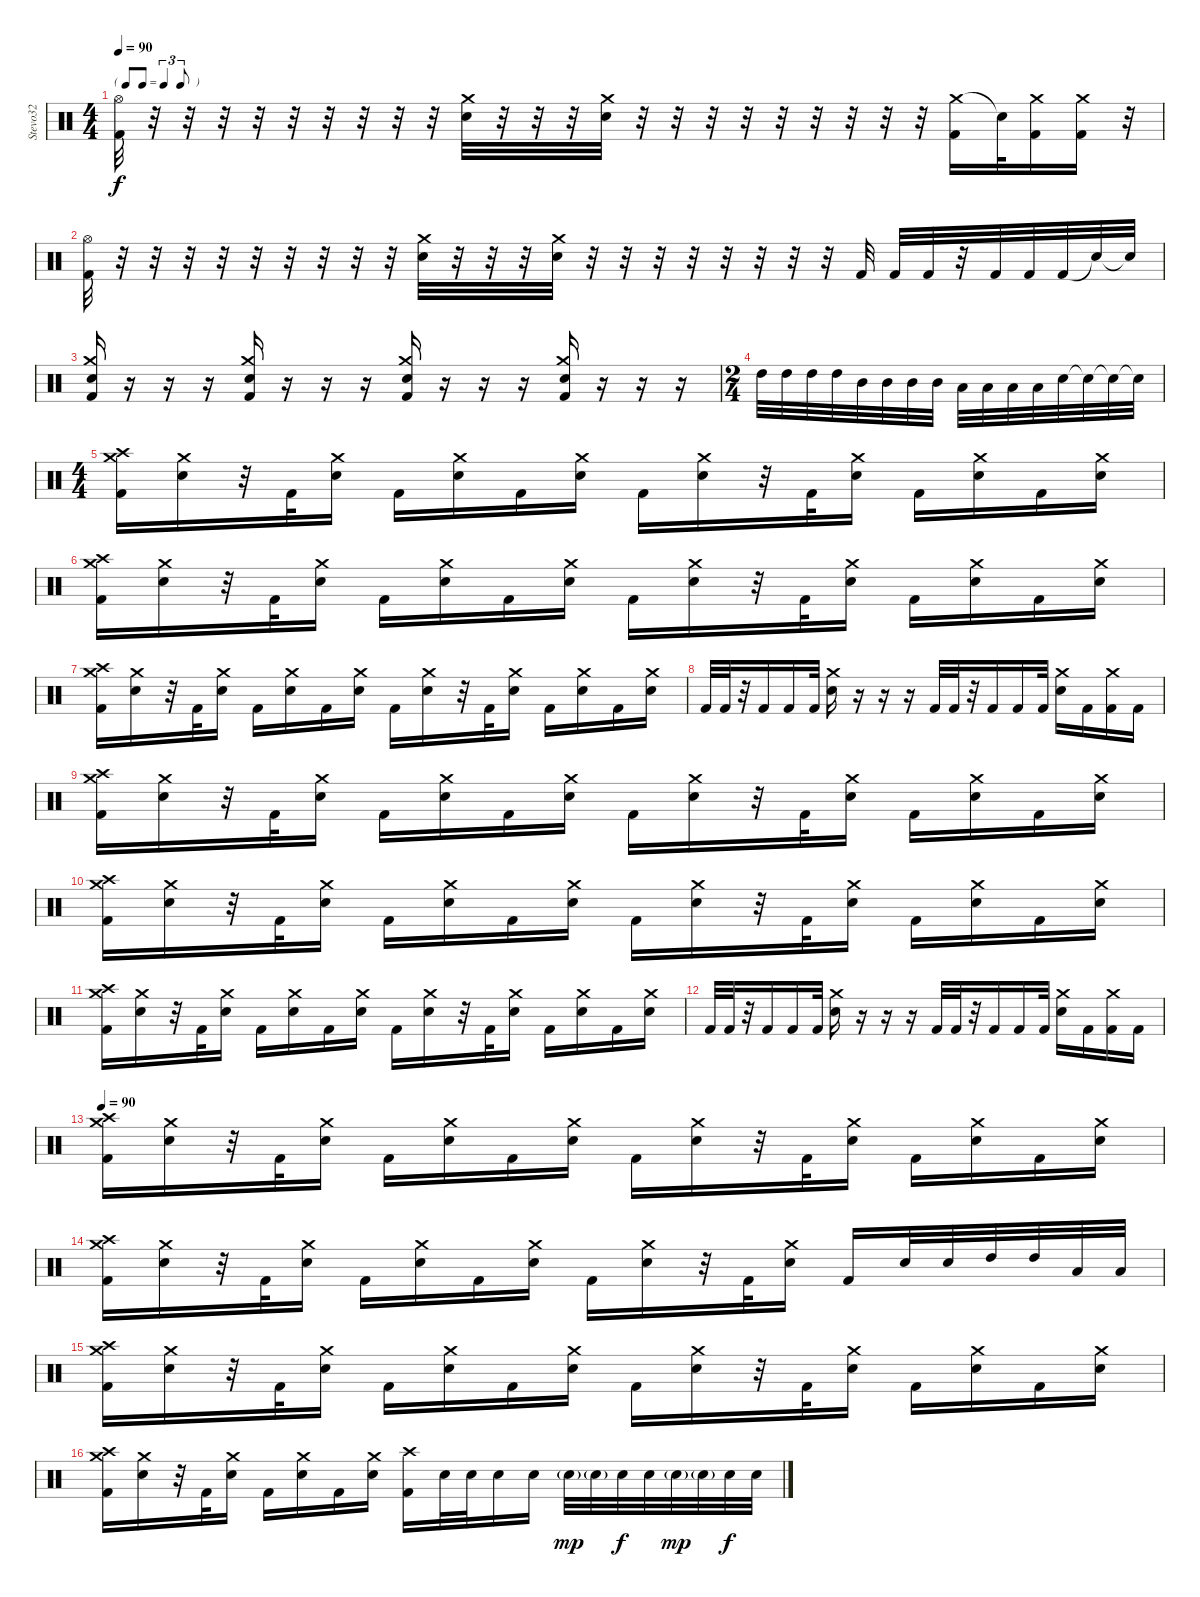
\track ("Stevo32" "Stevo32") {instrument percussion}
\staff {score}
\articulation defaults
\ts (4 4)
\tf triplet8th
\tempo 90
\clef neutral
\ks c
("Hi-Hat (open)" "Kick (hit) 2").32{dy f} r.32{volume 0} r.32 r.32 r.32 r.32 r.32 r.32 r.32 r.32 ("Crash medium (hit)" "Electric Snare (hit)").32{volume 13} r.32 r.32 r.32 ("Crash medium (hit)" "Electric Snare (hit)").32 r.32 r.32 r.32{volume 0} r.32 r.32 r.32 r.32 r.32 r.32 ("Crash medium (hit)" "Kick (hit) 2").16{volume 13} "Snare (hit)"{t}.32 ("Crash medium (hit)" "Kick (hit) 2").16 ("Crash medium (hit)" "Kick (hit) 2").16 r.32 |
("Hi-Hat (open)" "Kick (hit) 2").32 r.32{volume 0} r.32 r.32 r.32 r.32 r.32 r.32 r.32 r.32 ("Crash medium (hit)" "Electric Snare (hit)").32{volume 13} r.32 r.32 r.32 ("Crash medium (hit)" "Electric Snare (hit)").32 r.32 r.32{volume 0} r.32 r.32 r.32 r.32 r.32 r.32 "Kick (hit) 2".32{volume 13} "Kick (hit) 2".32 "Kick (hit) 2".32 r.32 "Kick (hit) 2".32 "Kick (hit) 2".32 "Kick (hit) 2".32 "Snare (hit)"{t}.32 "Snare (hit)"{t}.32 |
("Crash medium (hit)" "Kick (hit) 2" "Electric Snare (hit)").16 r.16{volume 0} r.16 r.16 ("Crash medium (hit)" "Kick (hit) 2" "Electric Snare (hit)").16{volume 13} r.16{volume 0} r.16 r.16 ("Crash medium (hit)" "Kick (hit) 2" "Electric Snare (hit)").16{volume 13} r.16{volume 0} r.16 r.16 ("Crash medium (hit)" "Kick (hit) 2" "Electric Snare (hit)").16{volume 13} r.16{volume 0} r.16 r.16 |
\ts (2 4)
"High Tom (hit)".32{volume 13} "High Tom (hit)".32 "High Tom (hit)".32 "High Tom (hit)".32 "Mid Tom (hit)".32 "Mid Tom (hit)".32 "Mid Tom (hit)".32 "Mid Tom (hit)".32 "Low Tom (hit)".32 "Low Tom (hit)".32 "Low Tom (hit)".32 "Low Tom (hit)".32 "Electric Snare (hit)".32 "Snare (hit)"{t}.32 "Snare (hit)"{t}.32 "Snare (hit)"{t}.32 |
\ts (4 4)
("Crash medium (hit)" "Crash high (hit)" "Kick (hit) 2").16 ("Crash medium (hit)" "Electric Snare (hit)").16 r.32 "Kick (hit) 2".32 ("Crash medium (hit)" "Electric Snare (hit)").16 "Kick (hit) 2".16 ("Crash medium (hit)" "Electric Snare (hit)").16 "Kick (hit) 2".16 ("Crash medium (hit)" "Electric Snare (hit)").16 "Kick (hit) 2".16 ("Crash medium (hit)" "Electric Snare (hit)").16 r.32 "Kick (hit) 2".32 ("Crash medium (hit)" "Electric Snare (hit)").16 "Kick (hit) 2".16 ("Crash medium (hit)" "Electric Snare (hit)").16 "Kick (hit) 2".16 ("Crash medium (hit)" "Electric Snare (hit)").16 |
("Crash medium (hit)" "Crash high (hit)" "Kick (hit) 2").16 ("Crash medium (hit)" "Electric Snare (hit)").16 r.32 "Kick (hit) 2".32 ("Crash medium (hit)" "Electric Snare (hit)").16 "Kick (hit) 2".16 ("Crash medium (hit)" "Electric Snare (hit)").16 "Kick (hit) 2".16 ("Crash medium (hit)" "Electric Snare (hit)").16 "Kick (hit) 2".16 ("Crash medium (hit)" "Electric Snare (hit)").16 r.32 "Kick (hit) 2".32 ("Crash medium (hit)" "Electric Snare (hit)").16 "Kick (hit) 2".16 ("Crash medium (hit)" "Electric Snare (hit)").16 "Kick (hit) 2".16 ("Crash medium (hit)" "Electric Snare (hit)").16 |
("Crash medium (hit)" "Crash high (hit)" "Kick (hit) 2").16 ("Crash medium (hit)" "Electric Snare (hit)").16 r.32 "Kick (hit) 2".32 ("Crash medium (hit)" "Electric Snare (hit)").16 "Kick (hit) 2".16 ("Crash medium (hit)" "Electric Snare (hit)").16 "Kick (hit) 2".16 ("Crash medium (hit)" "Electric Snare (hit)").16 "Kick (hit) 2".16 ("Crash medium (hit)" "Electric Snare (hit)").16 r.32 "Kick (hit) 2".32 ("Crash medium (hit)" "Electric Snare (hit)").16 "Kick (hit) 2".16 ("Crash medium (hit)" "Electric Snare (hit)").16 "Kick (hit) 2".16 ("Crash medium (hit)" "Electric Snare (hit)").16 |
"Kick (hit) 2".32 "Kick (hit) 2".32 r.32 "Kick (hit) 2".16 "Kick (hit) 2".16 "Kick (hit) 2".32 ("Crash medium (hit)" "Electric Snare (hit)").16 r.16 r.16 r.16 "Kick (hit) 2".32 "Kick (hit) 2".32 r.32 "Kick (hit) 2".16 "Kick (hit) 2".16 "Kick (hit) 2".32 ("Crash medium (hit)" "Electric Snare (hit)").16 "Kick (hit) 2".16 ("Crash medium (hit)" "Kick (hit) 2").16 "Kick (hit) 2".16 |
("Crash medium (hit)" "Crash high (hit)" "Kick (hit) 2").16 ("Crash medium (hit)" "Electric Snare (hit)").16 r.32 "Kick (hit) 2".32 ("Crash medium (hit)" "Electric Snare (hit)").16 "Kick (hit) 2".16 ("Crash medium (hit)" "Electric Snare (hit)").16 "Kick (hit) 2".16 ("Crash medium (hit)" "Electric Snare (hit)").16 "Kick (hit) 2".16 ("Crash medium (hit)" "Electric Snare (hit)").16 r.32 "Kick (hit) 2".32 ("Crash medium (hit)" "Electric Snare (hit)").16 "Kick (hit) 2".16 ("Crash medium (hit)" "Electric Snare (hit)").16 "Kick (hit) 2".16 ("Crash medium (hit)" "Electric Snare (hit)").16 |
("Crash medium (hit)" "Crash high (hit)" "Kick (hit) 2").16 ("Crash medium (hit)" "Electric Snare (hit)").16 r.32 "Kick (hit) 2".32 ("Crash medium (hit)" "Electric Snare (hit)").16 "Kick (hit) 2".16 ("Crash medium (hit)" "Electric Snare (hit)").16 "Kick (hit) 2".16 ("Crash medium (hit)" "Electric Snare (hit)").16 "Kick (hit) 2".16 ("Crash medium (hit)" "Electric Snare (hit)").16 r.32 "Kick (hit) 2".32 ("Crash medium (hit)" "Electric Snare (hit)").16 "Kick (hit) 2".16 ("Crash medium (hit)" "Electric Snare (hit)").16 "Kick (hit) 2".16 ("Crash medium (hit)" "Electric Snare (hit)").16 |
("Crash medium (hit)" "Crash high (hit)" "Kick (hit) 2").16 ("Crash medium (hit)" "Electric Snare (hit)").16 r.32 "Kick (hit) 2".32 ("Crash medium (hit)" "Electric Snare (hit)").16 "Kick (hit) 2".16 ("Crash medium (hit)" "Electric Snare (hit)").16 "Kick (hit) 2".16 ("Crash medium (hit)" "Electric Snare (hit)").16 "Kick (hit) 2".16 ("Crash medium (hit)" "Electric Snare (hit)").16 r.32 "Kick (hit) 2".32 ("Crash medium (hit)" "Electric Snare (hit)").16 "Kick (hit) 2".16 ("Crash medium (hit)" "Electric Snare (hit)").16 "Kick (hit) 2".16 ("Crash medium (hit)" "Electric Snare (hit)").16 |
"Kick (hit) 2".32 "Kick (hit) 2".32 r.32 "Kick (hit) 2".16 "Kick (hit) 2".16 "Kick (hit) 2".32 ("Crash medium (hit)" "Electric Snare (hit)").16 r.16 r.16 r.16 "Kick (hit) 2".32 "Kick (hit) 2".32 r.32 "Kick (hit) 2".16 "Kick (hit) 2".16 "Kick (hit) 2".32 ("Crash medium (hit)" "Electric Snare (hit)").16 "Kick (hit) 2".16 ("Crash medium (hit)" "Kick (hit) 2").16 "Kick (hit) 2".16 |
\tempo 90
("Crash medium (hit)" "Crash high (hit)" "Kick (hit) 2").16 ("Crash medium (hit)" "Electric Snare (hit)").16 r.32 "Kick (hit) 2".32 ("Crash medium (hit)" "Electric Snare (hit)").16 "Kick (hit) 2".16 ("Crash medium (hit)" "Electric Snare (hit)").16 "Kick (hit) 2".16 ("Crash medium (hit)" "Electric Snare (hit)").16 "Kick (hit) 2".16 ("Crash medium (hit)" "Electric Snare (hit)").16 r.32 "Kick (hit) 2".32 ("Crash medium (hit)" "Electric Snare (hit)").16 "Kick (hit) 2".16 ("Crash medium (hit)" "Electric Snare (hit)").16 "Kick (hit) 2".16 ("Crash medium (hit)" "Electric Snare (hit)").16 |
("Crash medium (hit)" "Crash high (hit)" "Kick (hit) 2").16 ("Crash medium (hit)" "Electric Snare (hit)").16 r.32 "Kick (hit) 2".32 ("Crash medium (hit)" "Electric Snare (hit)").16 "Kick (hit) 2".16 ("Crash medium (hit)" "Electric Snare (hit)").16 "Kick (hit) 2".16 ("Crash medium (hit)" "Electric Snare (hit)").16 "Kick (hit) 2".16 ("Crash medium (hit)" "Electric Snare (hit)").16 r.32 "Kick (hit) 2".32 ("Crash medium (hit)" "Electric Snare (hit)").16 "Kick (hit) 2".16 "Electric Snare (hit)".32 "Electric Snare (hit)".32 "High Tom (hit)".32 "High Tom (hit)".32 "Low Floor Tom (hit)".32 "Low Floor Tom (hit)".32 |
("Crash medium (hit)" "Crash high (hit)" "Kick (hit) 2").16 ("Crash medium (hit)" "Electric Snare (hit)").16 r.32 "Kick (hit) 2".32 ("Crash medium (hit)" "Electric Snare (hit)").16 "Kick (hit) 2".16 ("Crash medium (hit)" "Electric Snare (hit)").16 "Kick (hit) 2".16 ("Crash medium (hit)" "Electric Snare (hit)").16 "Kick (hit) 2".16 ("Crash medium (hit)" "Electric Snare (hit)").16 r.32 "Kick (hit) 2".32 ("Crash medium (hit)" "Electric Snare (hit)").16 "Kick (hit) 2".16 ("Crash medium (hit)" "Electric Snare (hit)").16 "Kick (hit) 2".16 ("Crash medium (hit)" "Electric Snare (hit)").16 |
("Crash medium (hit)" "Crash high (hit)" "Kick (hit) 2").16 ("Crash medium (hit)" "Electric Snare (hit)").16 r.32 "Kick (hit) 2".32 ("Crash medium (hit)" "Electric Snare (hit)").16 "Kick (hit) 2".16 ("Crash medium (hit)" "Electric Snare (hit)").16 "Kick (hit) 2".16 ("Crash medium (hit)" "Electric Snare (hit)").16 ("Crash high (hit)" "Kick (hit) 2").16 "Electric Snare (hit)".32 "Electric Snare (hit)".32 "Electric Snare (hit)".16 "Electric Snare (hit)".16 "Electric Snare (hit)"{g}.32{dy mp} "Electric Snare (hit)"{g}.32 "Electric Snare (hit)".32{dy f} "Electric Snare (hit)".32 "Electric Snare (hit)"{g}.32{dy mp} "Electric Snare (hit)"{g}.32 "Electric Snare (hit)".32{dy f} "Electric Snare (hit)".32
